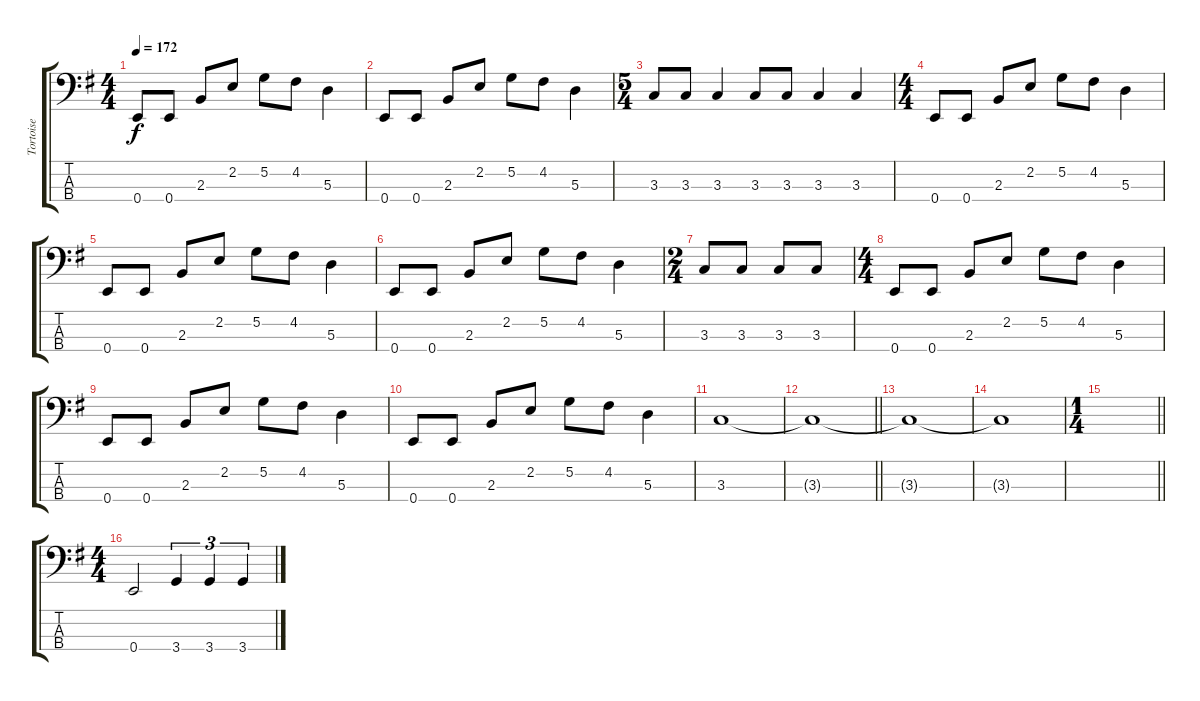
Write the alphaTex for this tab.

\track ("Tortoise" "Tortoise") {instrument electricbassfinger}
\staff {score tabs}
\tuning (G2 D2 A1 E1) {hide}
\ts (4 4)
\tempo 172
\clef f4
\ks g
0.4.8{dy f} 0.4.8 2.3.8 2.2.8 5.2.8 4.2.8 5.3.4 |
0.4.8 0.4.8 2.3.8 2.2.8 5.2.8 4.2.8 5.3.4 |
\ts (5 4)
3.3.8 3.3.8 3.3.4 3.3.8 3.3.8 3.3.4 3.3.4 |
\ts (4 4)
0.4.8 0.4.8 2.3.8 2.2.8 5.2.8 4.2.8 5.3.4 |
0.4.8 0.4.8 2.3.8 2.2.8 5.2.8 4.2.8 5.3.4 |
0.4.8 0.4.8 2.3.8 2.2.8 5.2.8 4.2.8 5.3.4 |
\ts (2 4)
3.3.8 3.3.8 3.3.8 3.3.8 |
\ts (4 4)
0.4.8 0.4.8 2.3.8 2.2.8 5.2.8 4.2.8 5.3.4 |
0.4.8 0.4.8 2.3.8 2.2.8 5.2.8 4.2.8 5.3.4 |
0.4.8 0.4.8 2.3.8 2.2.8 5.2.8 4.2.8 5.3.4 |
3.3.1 |
\barLineRight lightlight
3.3{t}.1{volume 8} |
3.3{t}.1 |
3.3{t}.1 |
\ts (1 4)
\barLineRight lightlight
|
\ts (4 4)
\section ("" "")
0.4.2{volume 14} 3.4.4{tu (3 2)} 3.4.4{tu (3 2)} 3.4.4{tu (3 2)}
